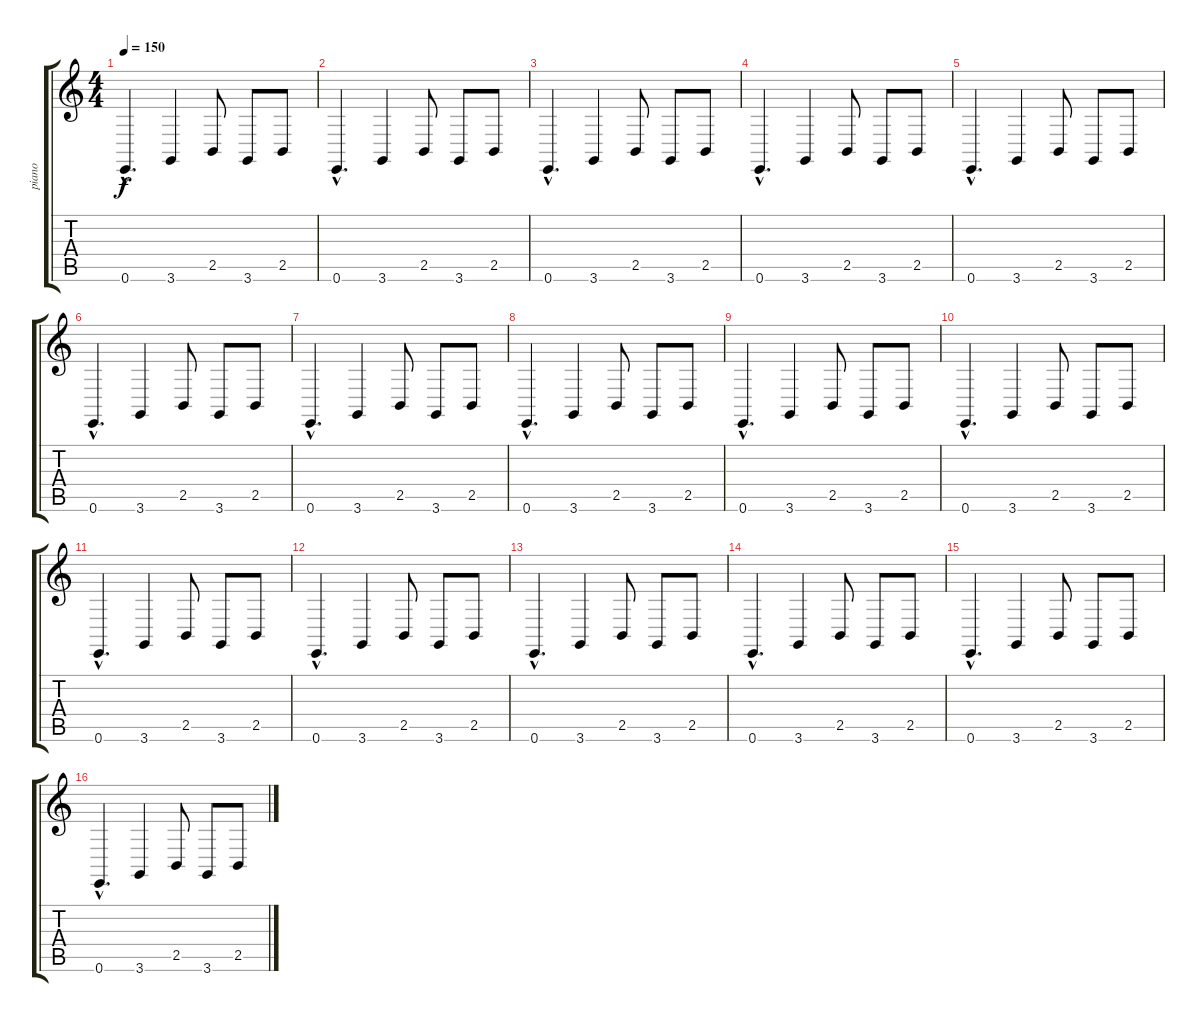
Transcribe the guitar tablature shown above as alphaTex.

\track ("piano" "piano") {instrument electricgrandpiano}
\staff {score tabs}
\tuning (E4 B3 G3 D3 A2 E2) {hide}
\ts (4 4)
\tempo 150
\clef g2
\ks c
0.6{hac}.4{d dy f} 3.6.4 2.5.8 3.6.8 2.5.8 |
0.6{hac}.4{d} 3.6.4 2.5.8 3.6.8 2.5.8 |
0.6{hac}.4{d} 3.6.4 2.5.8 3.6.8 2.5.8 |
0.6{hac}.4{d} 3.6.4 2.5.8 3.6.8 2.5.8 |
0.6{hac}.4{d} 3.6.4 2.5.8 3.6.8 2.5.8 |
0.6{hac}.4{d} 3.6.4 2.5.8 3.6.8 2.5.8 |
0.6{hac}.4{d} 3.6.4 2.5.8 3.6.8 2.5.8 |
0.6{hac}.4{d} 3.6.4 2.5.8 3.6.8 2.5.8 |
0.6{hac}.4{d} 3.6.4 2.5.8 3.6.8 2.5.8 |
0.6{hac}.4{d} 3.6.4 2.5.8 3.6.8 2.5.8 |
0.6{hac}.4{d} 3.6.4 2.5.8 3.6.8 2.5.8 |
0.6{hac}.4{d} 3.6.4 2.5.8 3.6.8 2.5.8 |
0.6{hac}.4{d} 3.6.4 2.5.8 3.6.8 2.5.8 |
0.6{hac}.4{d} 3.6.4 2.5.8 3.6.8 2.5.8 |
0.6{hac}.4{d} 3.6.4 2.5.8 3.6.8 2.5.8 |
0.6{hac}.4{d} 3.6.4 2.5.8 3.6.8 2.5.8
